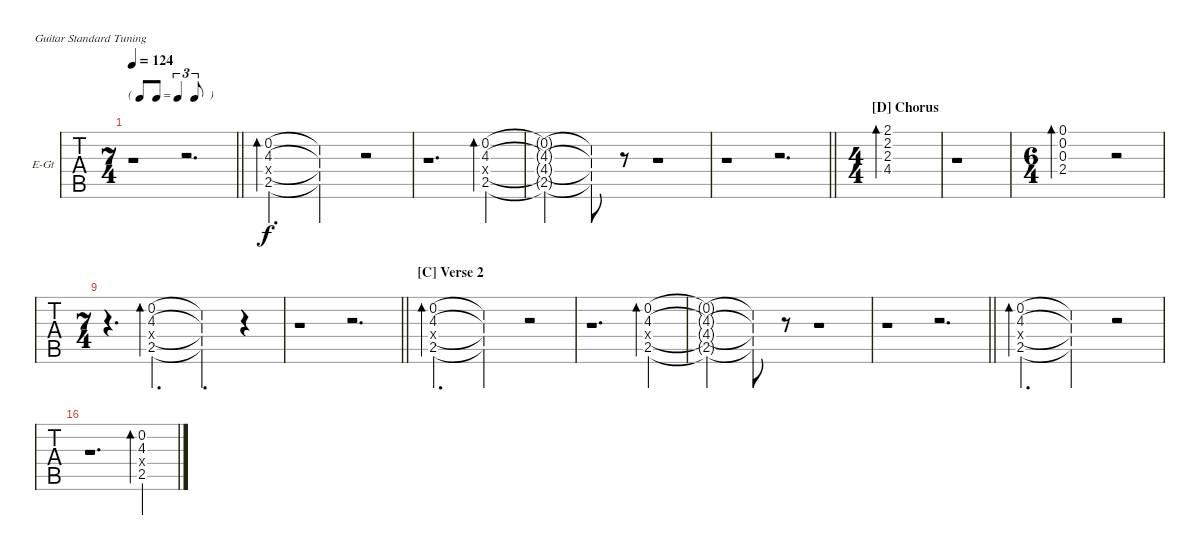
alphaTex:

\bracketExtendMode nobrackets
\firstSystemTrackNameOrientation horizontal
\otherSystemsTrackNameOrientation horizontal
\defaultBarNumberDisplay FirstOfSystem
\track ("Tremelo" "E-Gt") {instrument electricguitarclean}
\staff {tabs}
\tuning (E4 B3 G3 D3 A2 E2)
\ts (7 4)
\tf triplet8th
\tempo 124
\clef g2
\barLineRight lightlight
\ks d
r.1{dy f} r.2{d} |
(4.3{ac} 0.2{ac} 4.4{ac x} 2.5{ac}).2{d bd 234} (4.3{t} 0.2{t} 4.4{x t} 2.5{t}).2 r.2 |
r.1{d} (4.3{ac} 0.2{ac} 4.4{ac x} 2.5{ac}).4{bd 240} |
(4.3{t} 0.2{t} 4.4{x t} 2.5{t}).2 (4.3{t} 0.2{t} 4.4{x t} 2.5{t}).8 r.8 r.1 |
\barLineRight lightlight
r.1 r.2{d} |
\ts (4 4)
\beaming (8 2 2 2 2)
\section ("D" "Chorus")
(2.1{ac} 4.4{ac} 2.2{ac} 2.3{ac}).1{bd 237} |
r.1 |
\ts (6 4)
\beaming (8 6 6)
(2.4{ac} 0.2{ac} 0.1{ac} 0.3{ac}).1{bd 234} r.2 |
\ts (7 4)
\beaming (8 6 4 4)
r.4{d} (4.3{ac} 0.2{ac} 4.4{ac x} 2.5{ac}).2{d bd 234} (4.3{t} 0.2{t} 4.4{x t} 2.5{t}).4{d} r.4 |
\barLineRight lightlight
r.1 r.2{d} |
\section ("C" "Verse 2")
(4.3{ac} 0.2{ac} 4.4{ac x} 2.5{ac}).2{d bd 234} (4.3{t} 0.2{t} 4.4{x t} 2.5{t}).2 r.2 |
r.1{d} (4.3{ac} 0.2{ac} 4.4{ac x} 2.5{ac}).4{bd 240} |
(4.3{t} 0.2{t} 4.4{x t} 2.5{t}).2 (4.3{t} 0.2{t} 4.4{x t} 2.5{t}).8 r.8 r.1 |
\barLineRight lightlight
r.1 r.2{d} |
(4.3{ac} 0.2{ac} 4.4{ac x} 2.5{ac}).2{d bd 234} (4.3{t} 0.2{t} 4.4{x t} 2.5{t}).2 r.2 |
r.1{d} (4.3{ac} 0.2{ac} 4.4{ac x} 2.5{ac}).4{bd 240}
